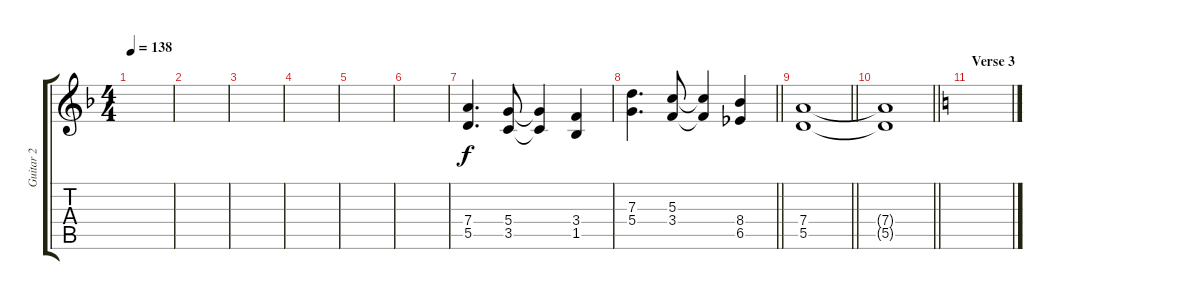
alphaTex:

\track ("Guitar 2" "Guitar 2") {instrument distortionguitar}
\staff {score tabs}
\tuning (E4 B3 G3 D3 A2 E2) {hide}
\ts (4 4)
\tempo 138
\clef g2
\ks f
|
|
|
|
|
|
(7.4 5.5).4{d} (5.4 3.5).8 (5.4{t} 3.5{t}).4 (3.4 1.5).4 |
\barLineRight lightlight
(7.3 5.4).4{d} (5.3 3.4).8 (5.3{t} 3.4{t}).4 (8.4 6.5).4 |
\barLineRight lightlight
(7.4 5.5).1 |
\barLineRight lightlight
(7.4{t} 5.5{t}).1 |
\section ("" "Verse 3")
\ks c
